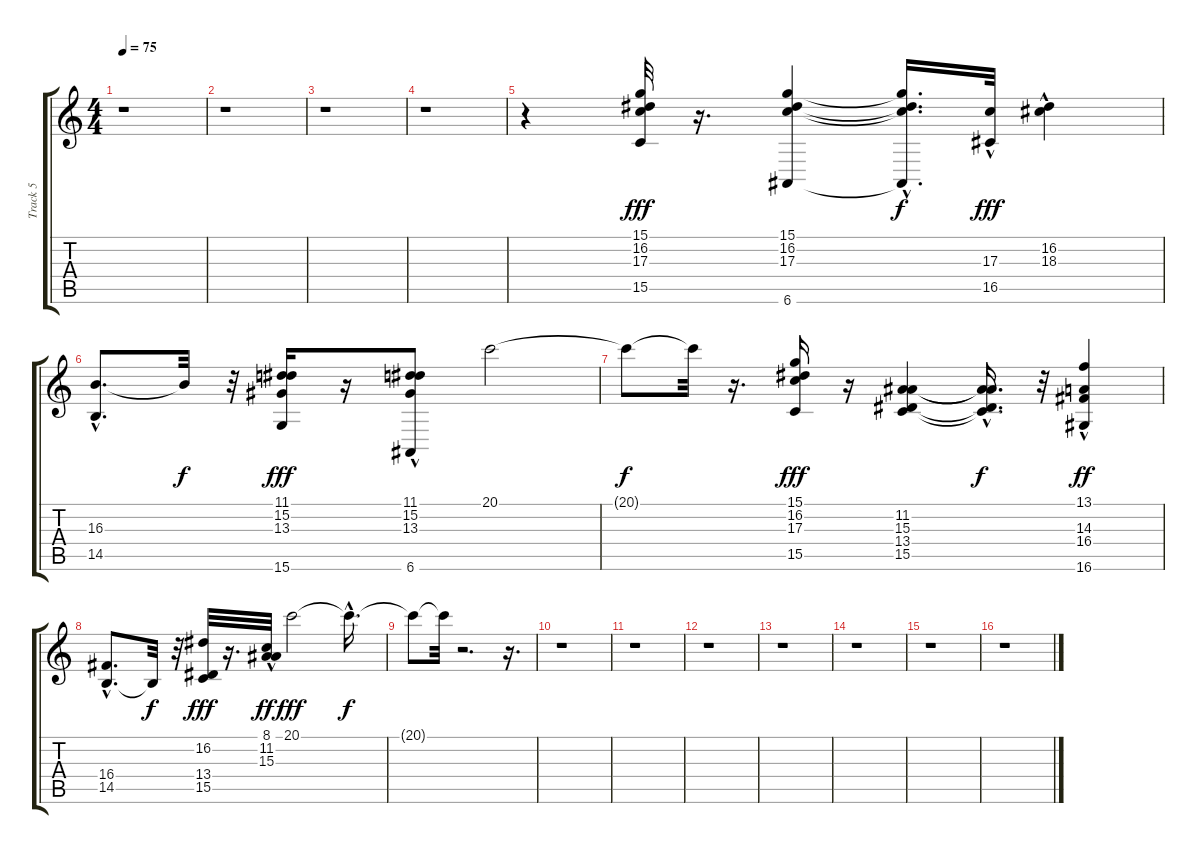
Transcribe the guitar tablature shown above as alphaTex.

\track ("Track 5" "Track 5") {instrument rockorgan}
\staff {score tabs}
\tuning (E4 B3 G3 D3 A2 E2) {hide}
\ts (4 4)
\tempo 75
\clef g2
\ks c
r.1{dy f} |
r.1 |
r.1 |
r.1 |
r.4 (15.1 16.2 17.3 15.5).32{dy fff} r.16{d} (15.1 16.2 17.3 6.6).4 (15.1{t} 16.2{t} 17.3{t} 6.6{hac t}).16{d dy f} (17.3{hac} 16.5{hac}).32{dy fff} (16.2{hac} 18.3).4 |
(16.3{hac} 14.5{hac}).8{d} 16.3{t}.32{dy f} r.32 (11.1 15.2 13.3 15.6).16{dy fff} r.16 (11.1{hac} 15.2{hac} 13.3{hac} 6.6).8 20.1.2 |
20.1{t}.8{dy f} 20.1{t}.32 r.16{d} (15.1 16.2 17.3 15.5).16{dy fff} r.16 (11.2 15.3 13.4 15.5).4 (11.2{t} 15.3{t} 13.4{t} 15.5{hac t}).16{d dy f} r.32 (13.1{hac} 14.3 16.4{hac} 16.6{hac}).4{dy ff} |
(16.4{hac} 14.5{hac}).8{d} 14.5{t}.32{dy f} r.32 (16.2 13.4 15.5).32{dy fff} r.16{d} (8.1{hac} 11.2{hac} 15.3{hac}).32{dy ff} 20.1.2{dy fff} 20.1{hac t}.16{d dy f} |
20.1{t}.8 20.1{t}.32 r.2{d} r.16{d} |
r.1 |
r.1 |
r.1 |
r.1 |
r.1 |
r.1 |
r.1
